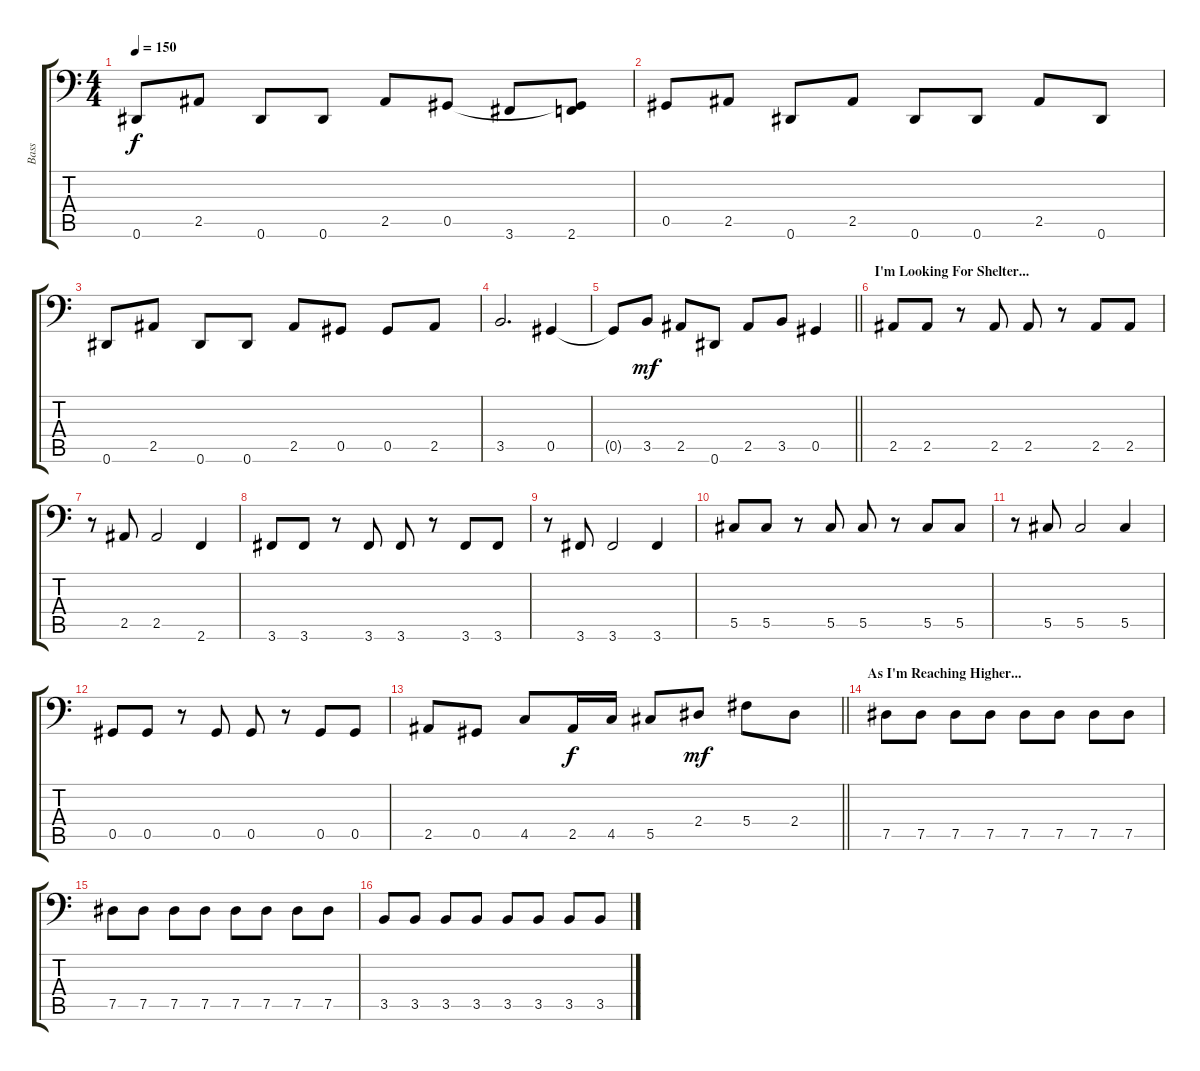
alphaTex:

\track ("Bass" "Bass") {instrument electricbassfinger}
\staff {score tabs}
\tuning (Eb3 Bb2 Gb2 Db2 Ab1 Eb1) {hide}
\ts (4 4)
\tempo 150
\clef f4
\ks c
0.6.8{dy f} 2.5.8 0.6.8 0.6.8 2.5.8 0.5.8 3.6.8 (0.5{t} 2.6).8 |
0.5.8 2.5.8 0.6.8 2.5.8 0.6.8 0.6.8 2.5.8 0.6.8 |
0.6.8 2.5.8 0.6.8 0.6.8 2.5.8 0.5.8 0.5.8 2.5.8 |
3.5.2{d} 0.5.4 |
\barLineRight lightlight
0.5{t}.8 3.5.8{dy mf} 2.5.8 0.6.8 2.5.8 3.5.8 0.5.4 |
\section ("" "I'm Looking For Shelter...")
2.5.8 2.5.8 r.8 2.5.8 2.5.8 r.8 2.5.8 2.5.8 |
r.8 2.5.8 2.5.2 2.6.4 |
3.6.8 3.6.8 r.8 3.6.8 3.6.8 r.8 3.6.8 3.6.8 |
r.8 3.6.8 3.6.2 3.6.4 |
5.5.8 5.5.8 r.8 5.5.8 5.5.8 r.8 5.5.8 5.5.8 |
r.8 5.5.8 5.5.2 5.5.4 |
0.5.8 0.5.8 r.8 0.5.8 0.5.8 r.8 0.5.8 0.5.8 |
\barLineRight lightlight
2.5.8 0.5.8 4.5.8 2.5.16{dy f} 4.5.16 5.5.8 2.4.8{dy mf} 5.4.8 2.4.8 |
\section ("" "As I'm Reaching Higher...")
7.5.8 7.5.8 7.5.8 7.5.8 7.5.8 7.5.8 7.5.8 7.5.8 |
7.5.8 7.5.8 7.5.8 7.5.8 7.5.8 7.5.8 7.5.8 7.5.8 |
3.5.8 3.5.8 3.5.8 3.5.8 3.5.8 3.5.8 3.5.8 3.5.8
